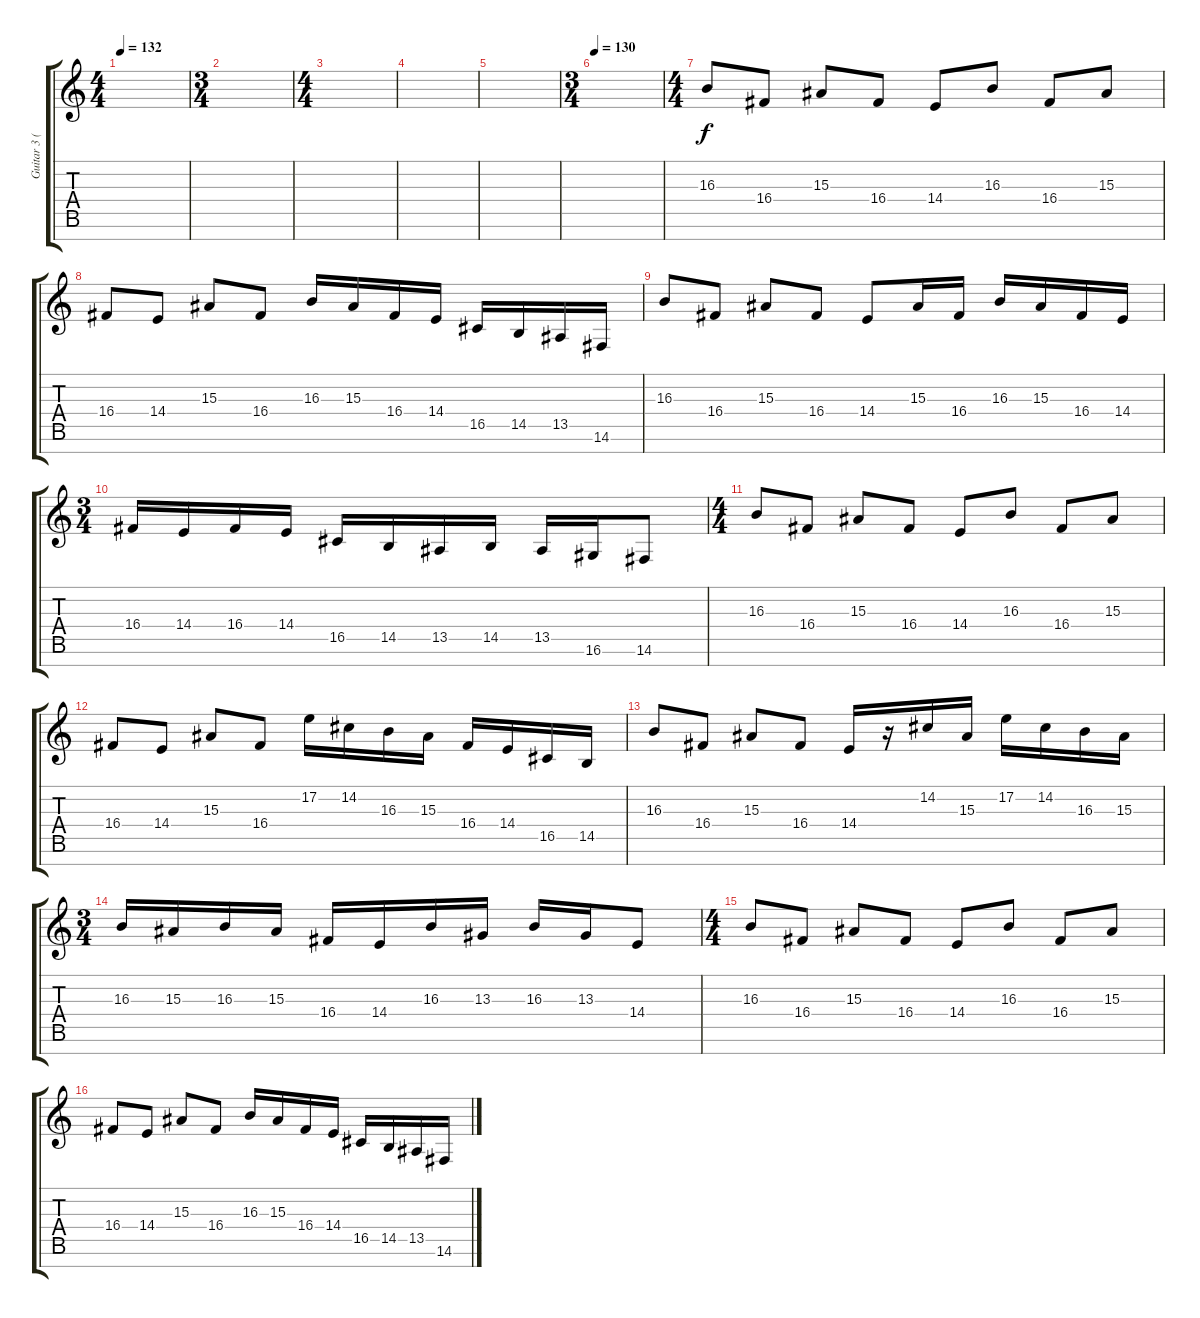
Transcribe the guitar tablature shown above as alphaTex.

\track ("Guitar 3 (Dbl)" "Guitar 3 (") {instrument lead2sawtooth}
\staff {score tabs}
\tuning (E4 B3 G3 D3 A2 E2 B1) {hide}
\ts (4 4)
\tempo 132
\clef g2
\ks c
|
\ts (3 4)
|
\ts (4 4)
|
|
|
\ts (3 4)
\tempo 130
|
\ts (4 4)
16.3.8{volume 9} 16.4.8 15.3.8 16.4.8 14.4.8 16.3.8 16.4.8 15.3.8 |
16.4.8 14.4.8 15.3.8 16.4.8 16.3.16 15.3.16 16.4.16 14.4.16 16.5.16 14.5.16 13.5.16 14.6.16 |
16.3.8 16.4.8 15.3.8 16.4.8 14.4.8 15.3.16 16.4.16 16.3.16 15.3.16 16.4.16 14.4.16 |
\ts (3 4)
16.4.16 14.4.16 16.4.16 14.4.16 16.5.16 14.5.16 13.5.16 14.5.16 13.5.16 16.6.16 14.6.8 |
\ts (4 4)
16.3.8 16.4.8 15.3.8 16.4.8 14.4.8 16.3.8 16.4.8 15.3.8 |
16.4.8 14.4.8 15.3.8 16.4.8 17.2.16 14.2.16 16.3.16 15.3.16 16.4.16 14.4.16 16.5.16 14.5.16 |
16.3.8 16.4.8 15.3.8 16.4.8 14.4.16 r.16 14.2.16 15.3.16 17.2.16 14.2.16 16.3.16 15.3.16 |
\ts (3 4)
16.3.16 15.3.16 16.3.16 15.3.16 16.4.16 14.4.16 16.3.16 13.3.16 16.3.16 13.3.16 14.4.8 |
\ts (4 4)
16.3.8 16.4.8 15.3.8 16.4.8 14.4.8 16.3.8 16.4.8 15.3.8 |
16.4.8 14.4.8 15.3.8 16.4.8 16.3.16 15.3.16 16.4.16 14.4.16 16.5.16 14.5.16 13.5.16 14.6.16
